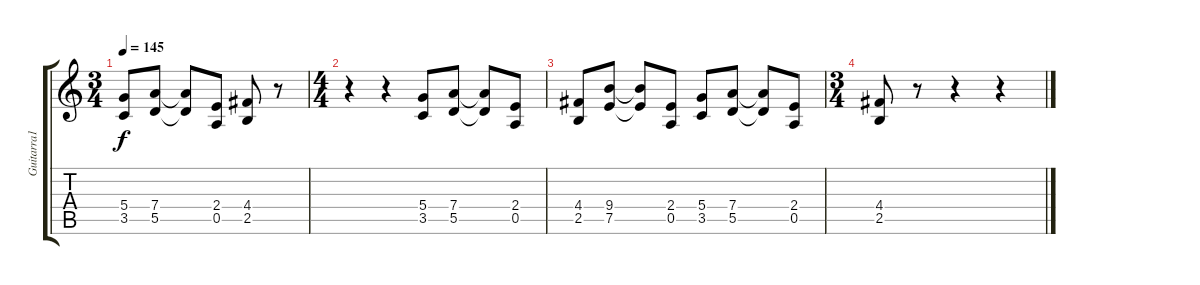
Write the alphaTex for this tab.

\track ("Guitarra1" "Guitarra1") {instrument overdrivenguitar}
\staff {score tabs}
\tuning (E4 B3 G3 D3 A2 E2) {hide}
\ts (3 4)
\tempo 145
\clef g2
\ks c
(5.4 3.5).8{dy f} (7.4 5.5).8 (7.4{t} 5.5{t}).8 (2.4 0.5).8 (4.4 2.5).8 r.8 |
\ts (4 4)
r.4 r.4 (5.4 3.5).8 (7.4 5.5).8 (7.4{t} 5.5{t}).8 (2.4 0.5).8 |
(4.4 2.5).8 (9.4 7.5).8 (9.4{t} 7.5{t}).8 (2.4 0.5).8 (5.4 3.5).8 (7.4 5.5).8 (7.4{t} 5.5{t}).8 (2.4 0.5).8 |
\ts (3 4)
(4.4 2.5).8 r.8 r.4 r.4
